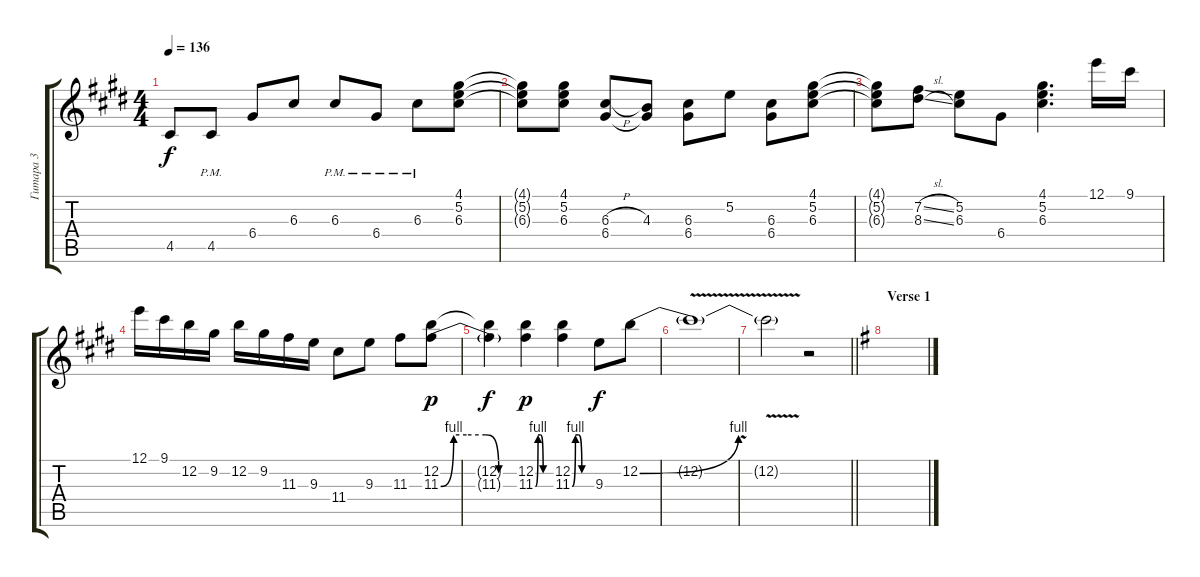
\track ("Гитара 3" "Гитара 3") {instrument distortionguitar}
\staff {score tabs}
\tuning (E4 B3 G3 D3 A2 E2) {hide}
\ts (4 4)
\tempo 136
\clef g2
\ks c#minor
4.5{t}.8{dy f} 4.5{pm}.8 6.4.8 6.3.8 6.3{pm}.8 6.4{pm}.8 6.3{pm}.8 (4.1 5.2 6.3).8 |
(4.1{t} 5.2{t} 6.3{t}).8 (4.1 5.2 6.3).8 (6.3{h} 6.4).8 (4.3 6.4{t}).8 (6.3 6.4).8 5.2.8 (6.3 6.4).8 (4.1 5.2 6.3).8 |
(4.1{t} 5.2{t} 6.3{t}).8 (7.2{sl} 8.3{sl}).8 (5.2 6.3).8 6.4.8 (4.1 5.2 6.3).4{d} 12.1.16 9.1.16 |
12.1.16 9.1.16 12.2.16 9.2.16 12.2.16 9.2.16 11.3.16 9.3.16 11.4.8 9.3.8 11.3.8 (12.2 11.3{be (custom 0 0 10 4 20 4 35 4 45 0 60 0)}).8{dy p} |
(12.2{t} 11.3{t}).4{dy f} (12.2 11.3{be (custom 0 0 10 4 20 4 30 0 60 0)}).4{dy p} (12.2 11.3{be (custom 0 0 10 4 20 4 30 0 60 0)}).4 9.3.8{dy f} 12.2{be (bend 0 0 60 4)}.8 |
12.2{v t}.1 |
\barLineRight lightlight
12.2{t}.2 r.2 |
\section ("" "Verse 1")
\ks eminor
